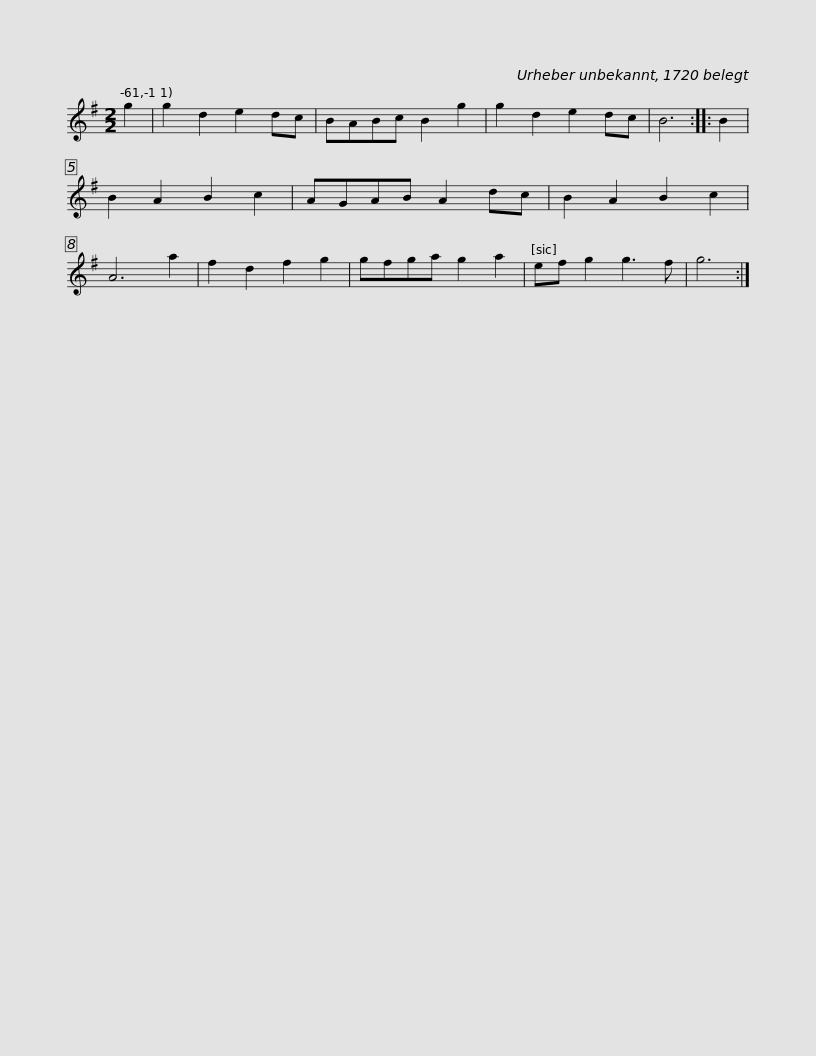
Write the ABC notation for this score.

X:1
L:1/8
M:2/2
I:linebreak $
K:G
V:1 treble
V:1
 g2 | g2 d2 e2 dc | BABc B2 g2 | g2 d2 e2 dc | B6 :: %5
 B2 | B2 A2 B2 c2 | AGAB A2 dc | B2 A2 B2 c2 | A6 a2 |$ %10
 f2 d2 f2 g2 | gfga g2 a2 | ef g2 g3 f | g6 :| %14
